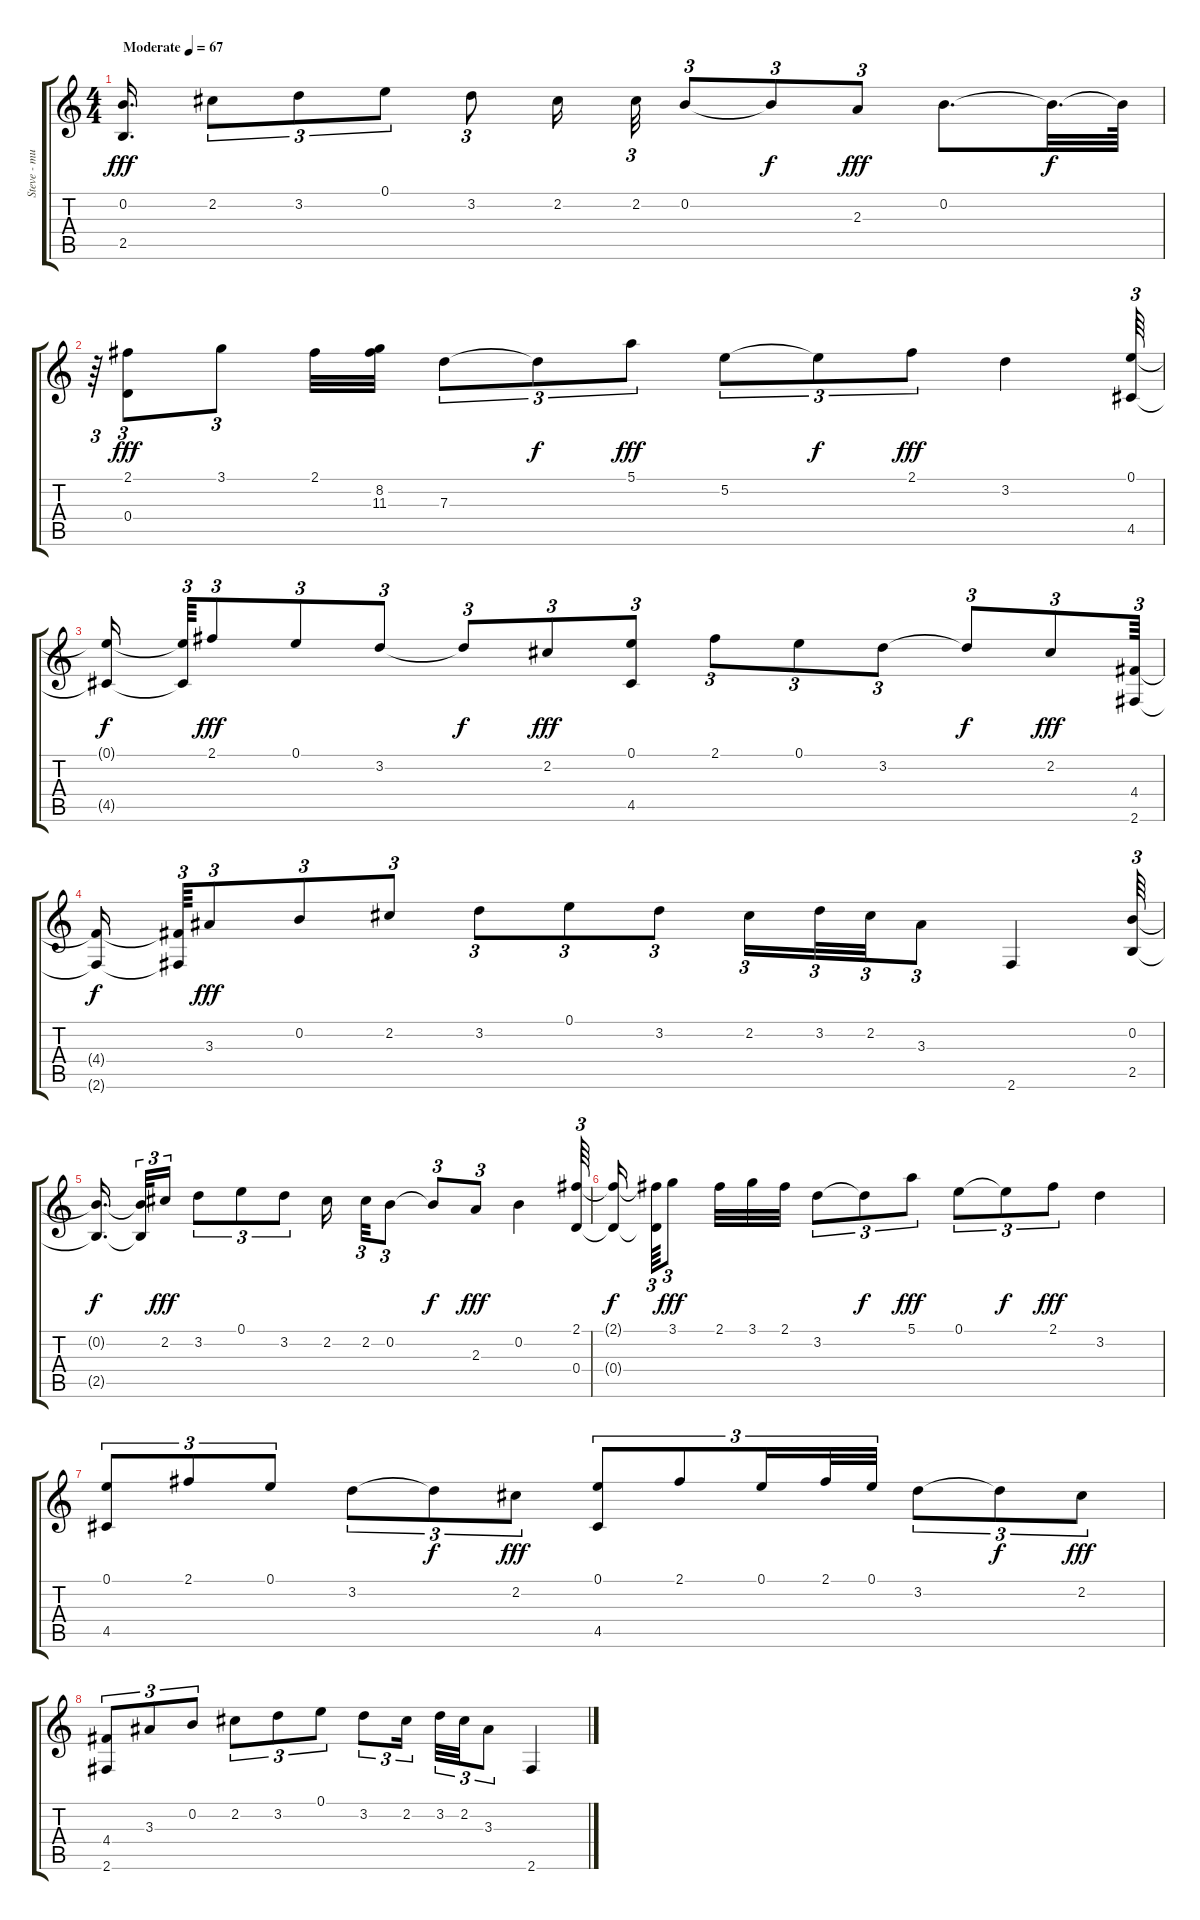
\track ("Steve - mute/clean guitar" "Steve - mu") {instrument electricbasspick}
\staff {score tabs}
\tuning (E4 B3 G3 D3 A2 E2) {hide}
\ts (4 4)
\tempo (67 "Moderate")
\clef g2
\ks c
(0.2 2.5).16{d dy fff instrument electricbasspick} 2.2.8{tu (3 2)} 3.2.8{tu (3 2)} 0.1.8{tu (3 2)} 3.2.8{tu (3 2)} 2.2.16 2.2.32{tu (3 2)} 0.2.8{tu (3 2)} 0.2{t}.8{tu (3 2) dy f} 2.3.8{tu (3 2) dy fff} 0.2.8{d} 0.2{t}.32{d dy f} 0.2{t}.64 |
r.64{tu (3 2)} (2.1 0.4).8{tu (3 2) dy fff} 3.1.8{tu (3 2)} 2.1.32 (8.2 11.3).32 7.3.8{tu (3 2)} 7.3{t}.8{tu (3 2) dy f} 5.1.8{tu (3 2) dy fff} 5.2.8{tu (3 2)} 5.2{t}.8{tu (3 2) dy f} 2.1.8{tu (3 2) dy fff} 3.2.4 (0.1 4.5).64{tu (3 2)} |
(0.1{t} 4.5{t}).16{dy f beam splitsecondary} (0.1{t} 4.5{t}).64{tu (3 2)} 2.1.8{tu (3 2) dy fff} 0.1.8{tu (3 2)} 3.2.8{tu (3 2)} 3.2{t}.8{tu (3 2) dy f} 2.2.8{tu (3 2) dy fff} (0.1 4.5).8{tu (3 2)} 2.1.8{tu (3 2)} 0.1.8{tu (3 2)} 3.2.8{tu (3 2)} 3.2{t}.8{tu (3 2) dy f} 2.2.8{tu (3 2) dy fff} (4.4 2.6).64{tu (3 2)} |
(4.4{t} 2.6{t}).16{dy f beam splitsecondary} (4.4{t} 2.6{t}).64{tu (3 2)} 3.3.8{tu (3 2) dy fff} 0.2.8{tu (3 2)} 2.2.8{tu (3 2)} 3.2.8{tu (3 2)} 0.1.8{tu (3 2)} 3.2.8{tu (3 2)} 2.2.16{tu (3 2)} 3.2.32{tu (3 2)} 2.2.32{tu (3 2)} 3.3.8{tu (3 2)} 2.6.4 (0.2 2.5).64{tu (3 2)} |
(0.2{t} 2.5{t}).16{d dy f beam splitsecondary} (0.2{t} 2.5{t}).32{tu (3 2)} 2.2.16{tu (3 2) dy fff} 3.2.8{tu (3 2)} 0.1.8{tu (3 2)} 3.2.8{tu (3 2)} 2.2.16{beam splitsecondary} 2.2.32{tu (3 2)} 0.2.8{tu (3 2)} 0.2{t}.8{tu (3 2) dy f} 2.3.8{tu (3 2) dy fff} 0.2.4 (2.1 0.4).64{tu (3 2)} |
(2.1{t} 0.4{t}).16{dy f beam splitsecondary} (2.1{t} 0.4{t}).64{tu (3 2)} 3.1.8{tu (3 2) dy fff} 2.1.32 3.1.32 2.1.32 3.2.8{tu (3 2)} 3.2{t}.8{tu (3 2) dy f} 5.1.8{tu (3 2) dy fff} 0.1.8{tu (3 2)} 0.1{t}.8{tu (3 2) dy f} 2.1.8{tu (3 2) dy fff} 3.2.4 |
(0.1 4.5).8{tu (3 2)} 2.1.8{tu (3 2)} 0.1.8{tu (3 2)} 3.2.8{tu (3 2)} 3.2{t}.8{tu (3 2) dy f} 2.2.8{tu (3 2) dy fff} (0.1 4.5).8{tu (3 2)} 2.1.8{tu (3 2)} 0.1.16{tu (3 2)} 2.1.32{tu (3 2)} 0.1.32{tu (3 2)} 3.2.8{tu (3 2)} 3.2{t}.8{tu (3 2) dy f} 2.2.8{tu (3 2) dy fff} |
(4.4 2.6).8{tu (3 2)} 3.3.8{tu (3 2)} 0.2.8{tu (3 2)} 2.2.8{tu (3 2)} 3.2.8{tu (3 2)} 0.1.8{tu (3 2)} 3.2.8{tu (3 2)} 2.2.16{tu (3 2) beam splitsecondary} 3.2.32{tu (3 2)} 2.2.32{tu (3 2)} 3.3.8{tu (3 2)} 2.6.4
